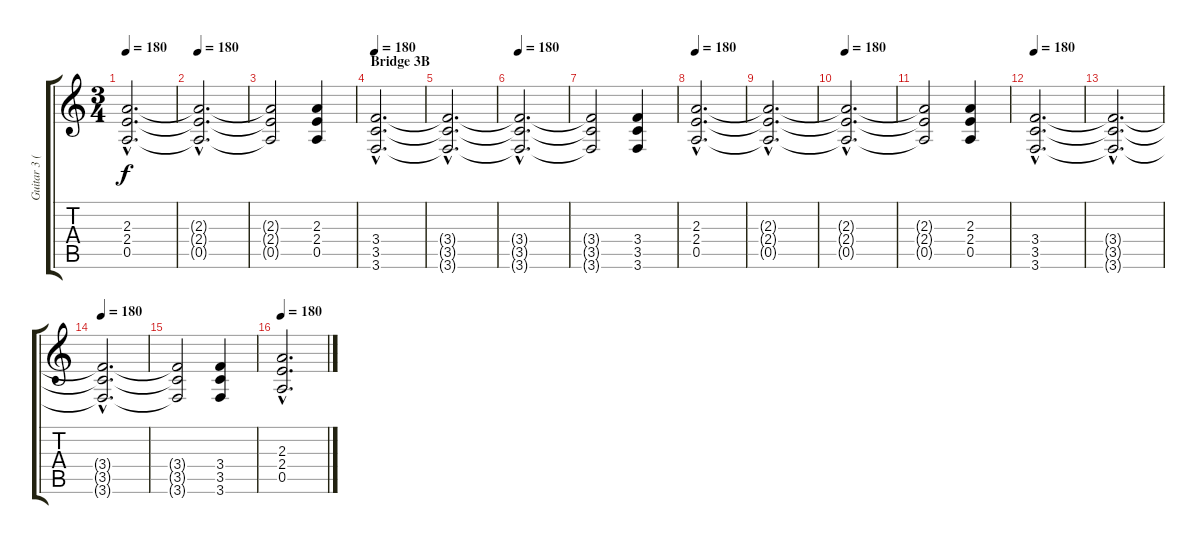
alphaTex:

\track ("Guitar 3 (Drop D)" "Guitar 3 (") {instrument distortionguitar}
\staff {score tabs}
\tuning (E4 B3 G3 D3 A2 D2) {hide}
\ts (3 4)
\tempo 180
\clef g2
\ks c
(2.3{hac t} 2.4{hac t} 0.5{hac t}).2{d dy f} |
\tempo 180
(2.3{hac t} 2.4{hac t} 0.5{hac t}).2{d} |
(2.3{t} 2.4{t} 0.5{t}).2 (2.3 2.4 0.5).4 |
\section ("" "Bridge 3B")
\tempo 180
(3.4{hac} 3.5{hac} 3.6{hac}).2{d} |
(3.4{hac t} 3.5{hac t} 3.6{hac t}).2{d} |
\tempo 180
(3.4{hac t} 3.5{hac t} 3.6{hac t}).2{d} |
(3.4{t} 3.5{t} 3.6{t}).2 (3.4 3.5 3.6).4 |
\tempo 180
(2.3{hac} 2.4{hac} 0.5{hac}).2{d} |
(2.3{hac t} 2.4{hac t} 0.5{hac t}).2{d} |
\tempo 180
(2.3{hac t} 2.4{hac t} 0.5{hac t}).2{d} |
(2.3{t} 2.4{t} 0.5{t}).2 (2.3 2.4 0.5).4 |
\tempo 180
(3.4{hac} 3.5{hac} 3.6{hac}).2{d} |
(3.4{hac t} 3.5{hac t} 3.6{hac t}).2{d} |
\tempo 180
(3.4{hac t} 3.5{hac t} 3.6{hac t}).2{d} |
(3.4{t} 3.5{t} 3.6{t}).2 (3.4 3.5 3.6).4 |
\tempo 180
(2.3{hac} 2.4{hac} 0.5{hac}).2{d}
